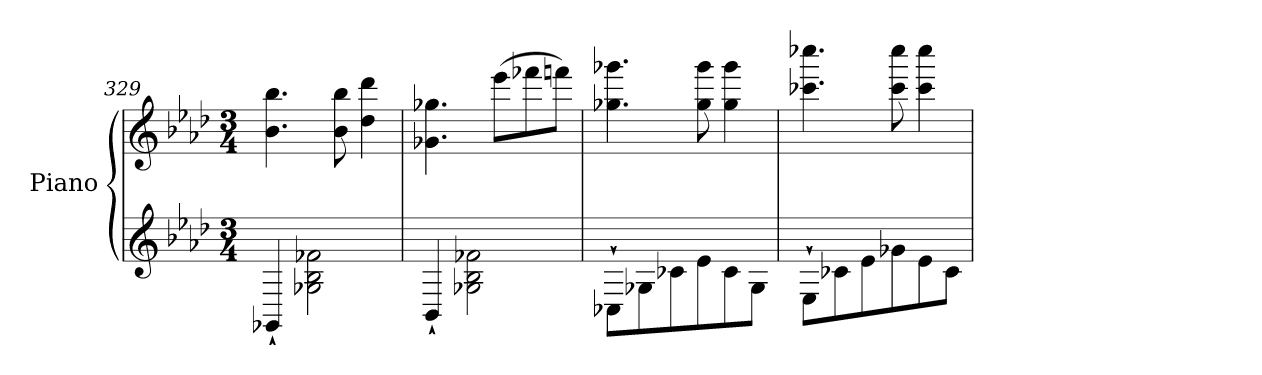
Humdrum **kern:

**kern	**kern
*part1	*part1
*staff2	*staff1
*I"Piano	*
*I'Pno.	*
*clefG2	*clefG2
*k[b-e-a-d-]	*k[b-e-a-d-]
*M3/4	*M3/4
=329	=329
4GG-X`/	4.b-\ 4.bb-\
2G-X\ 2B-\ 2f-X\	.
.	8b-\ 8bb-\
.	4dd-\ 4ddd-\
=330	=330
4BB-`/	4.g-X\ 4.gg-X\
2G-X\ 2B-\ 2f-X\	.
.	(8eee-\L
.	8fff-X\
.	8fffn\J)
=331	=331
8C-X`\L	4.gg-X\ 4.ggg-X\
8G-X\	.
8c-X\	.
8e-\	8gg-\ 8ggg-\
8c-\	4gg-\ 4ggg-\
8G-\J	.
!!LO:LB:g=z
=332	=332
8E-`\L	4.ccc-X\ 4.cccc-X\
8c-X\	.
8e-\	.
8g-X\	8ccc-\ 8cccc-\
8e-\	4ccc-\ 4cccc-\
8c-\J	.
=	=
*-	*-
